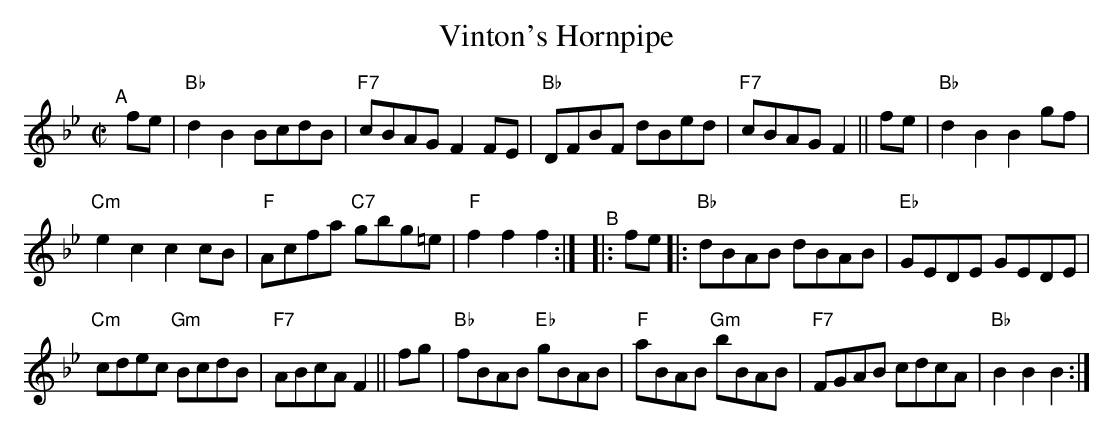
X:1
T: Vinton's Hornpipe
M: C|
L: 1/8
K: Bb
"^A"[|] fe | "Bb"d2B2 BcdB | "F7"cBAG F2FE | "Bb"DFBF dBed |"F7"cBAG F2 || fe | "Bb"d2B2 B2gf |
"Cm"e2c2 c2cB | "F"Acfa "C7"gbg=e | "F"f2f2 f2 :| "^B"|: fe |:"Bb"dBAB dBAB |"Eb"GEDE GEDE |
"Cm"cdec "Gm"BcdB | "F7"ABcA F2 || fg | "Bb"fBAB "Eb"gBAB | "F"aBAB "Gm"bBAB | "F7"FGAB cdcA | "Bb"B2B2 B2 :|
